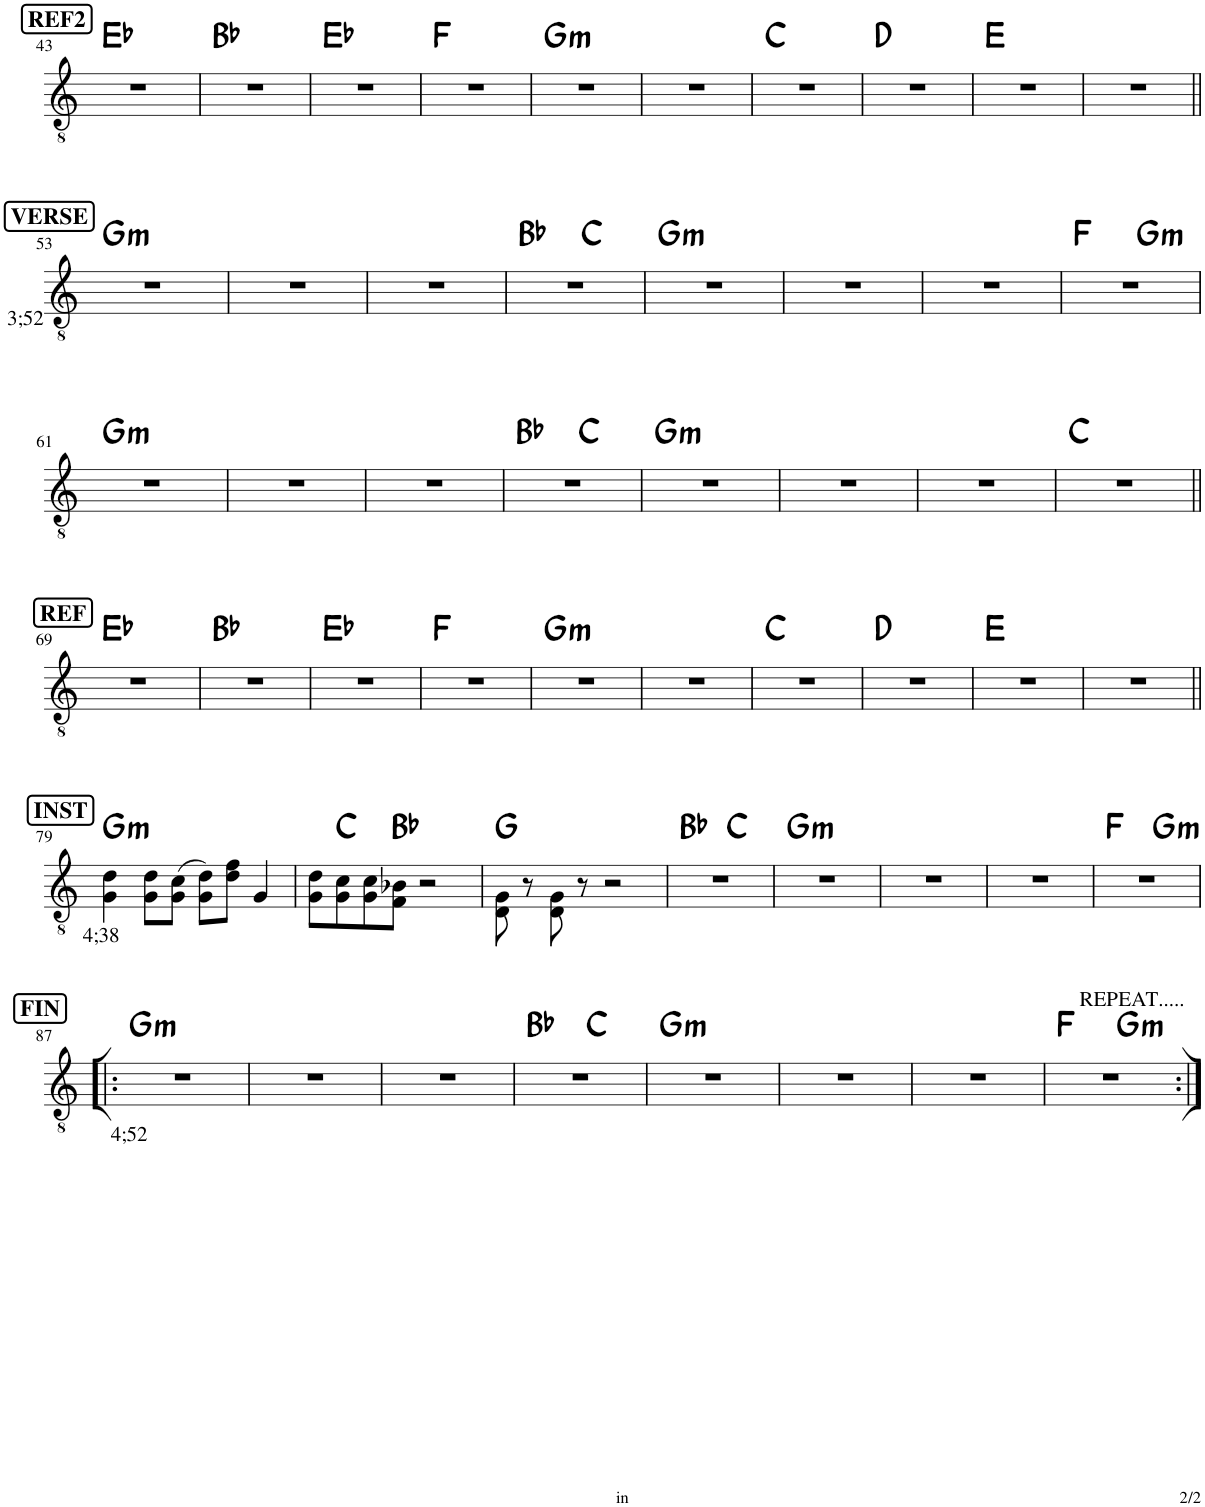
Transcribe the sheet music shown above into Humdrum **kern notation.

**kern	**harte
*part1	*part1
*staff1	*
*I"Classical Guitar	*
*I'Guit.	*
!!LO:PB:g=z
*clefGv2	*
*k[]	*
*M4/4	*
!!LO:REH:place=s1:a:B:cj:fs=11:t=REF2
=43	=43
1r	Eb:maj
=44	=44
1r	Bb:maj
=45	=45
1r	Eb:maj
=46	=46
1r	F:maj
=47	=47
!	!LO:H:kt=m
1r	G:min
=48	=48
1r	.
=49	=49
1r	C:maj
=50	=50
1r	D:maj
=51	=51
1r	E:maj
=52	=52
1r	.
!!LO:LB:g=z
!!LO:REH:place=s1:a:B:cj:fs=11:t=VERSE
=53||	=53||
!LO:TX:a:t=3;52	!LO:H:kt=m
1r	G:min
=54	=54
1r	.
=55	=55
1r	.
=56	=56
*^	*
1r	2ryy	Bb:maj
.	2ryy	C:maj
=57	=57	=57
!	!	!LO:H:kt=m
*v	*v	*
1r	G:min
=58	=58
1r	.
=59	=59
1r	.
=60	=60
*^	*
1r	2ryy	F:maj
!	!	!LO:H:kt=m
.	2ryy	G:min
!!LO:LB:g=z	!!
=61	=61	=61
!	!	!LO:H:kt=m
*v	*v	*
1r	G:min
=62	=62
1r	.
=63	=63
1r	.
=64	=64
*^	*
1r	2ryy	Bb:maj
.	2ryy	C:maj
=65	=65	=65
!	!	!LO:H:kt=m
*v	*v	*
1r	G:min
=66	=66
1r	.
=67	=67
1r	.
=68	=68
1r	C:maj
!!LO:LB:g=z
!!LO:REH:place=s1:a:B:cj:fs=11:t=REF
=69||	=69||
1r	Eb:maj
=70	=70
1r	Bb:maj
=71	=71
1r	Eb:maj
=72	=72
1r	F:maj
=73	=73
!	!LO:H:kt=m
1r	G:min
=74	=74
1r	.
=75	=75
1r	C:maj
=76	=76
1r	D:maj
=77	=77
1r	E:maj
=78	=78
1r	.
!!LO:LB:g=z
!!LO:REH:place=s1:a:B:cj:fs=11:t=INST
=79||	=79||
!LO:TX:b:t=4;38	!LO:H:kt=m
4G\ 4d\	G:min
8G\ 8d\L	.
(8G\ 8c\J	.
8G\ 8d\L)	.
8d\ 8f\J	.
4G/	.
=80	=80
8G\ 8d\L	.
8G\ 8c\	C:maj
8G\ 8c\	.
8F\ 8B-X\J	Bb:maj
2r	.
=81	=81
8D\ 8G\	G:maj
8r	.
8D\ 8G\	.
8r	.
2r	.
=82	=82
*^	*
1r	2ryy	Bb:maj
.	2ryy	C:maj
=83	=83	=83
!	!	!LO:H:kt=m
*v	*v	*
1r	G:min
=84	=84
1r	.
=85	=85
1r	.
=86	=86
*^	*
1r	2ryy	F:maj
!	!	!LO:H:kt=m
.	2ryy	G:min
!!LO:LB:g=z	!!
!!LO:REH:place=s1:a:B:cj:fs=11:t=FIN	!!
=87!|:	=87!|:	=87!|:
!LO:TX:b:t=4;52	!	!LO:H:kt=m
*v	*v	*
1r	G:min
=88	=88
1r	.
=89	=89
1r	.
=90	=90
*^	*
1r	2ryy	Bb:maj
.	2ryy	C:maj
=91	=91	=91
!	!	!LO:H:kt=m
*v	*v	*
1r	G:min
=92	=92
1r	.
=93	=93
1r	.
=94	=94
!LO:TX:a:t=REPEAT.....	!
*^	*
1r	2ryy	F:maj
!	!	!LO:H:kt=m
.	2ryy	G:min
*v	*v	*
=:|!	=:|!
*-	*-
